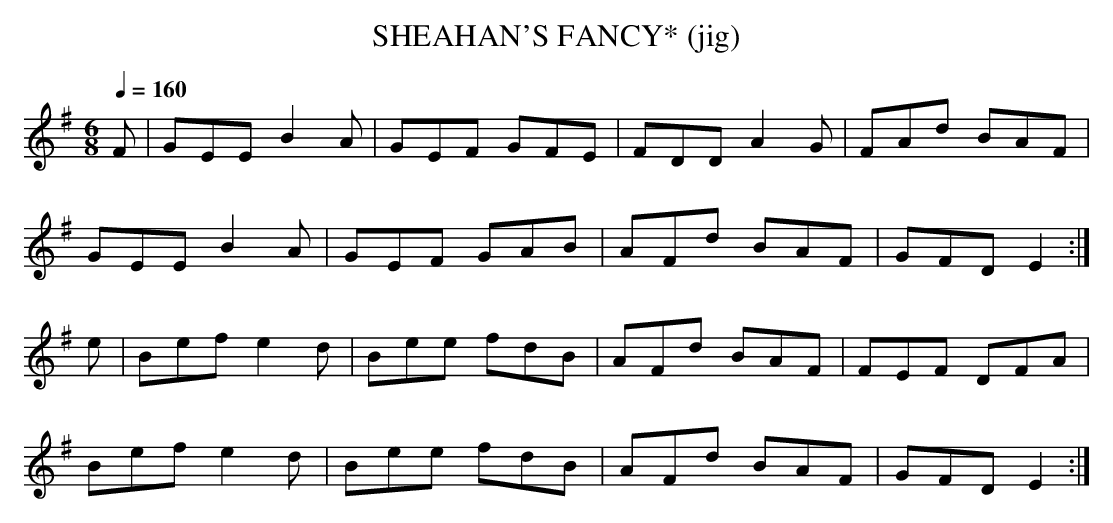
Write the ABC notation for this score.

X:1
T:SHEAHAN'S FANCY* (jig)
M:6/8
Q:1/4=160
K:Em
F|GEE B2A|GEF GFE|FDD A2G|FAd BAF|
GEE B2A|GEF GAB|AFd BAF|GFD E2:|
e|Bef e2d|Bee fdB|AFd BAF|FEF DFA|
Bef e2d|Bee fdB|AFd BAF|GFD E2:|
